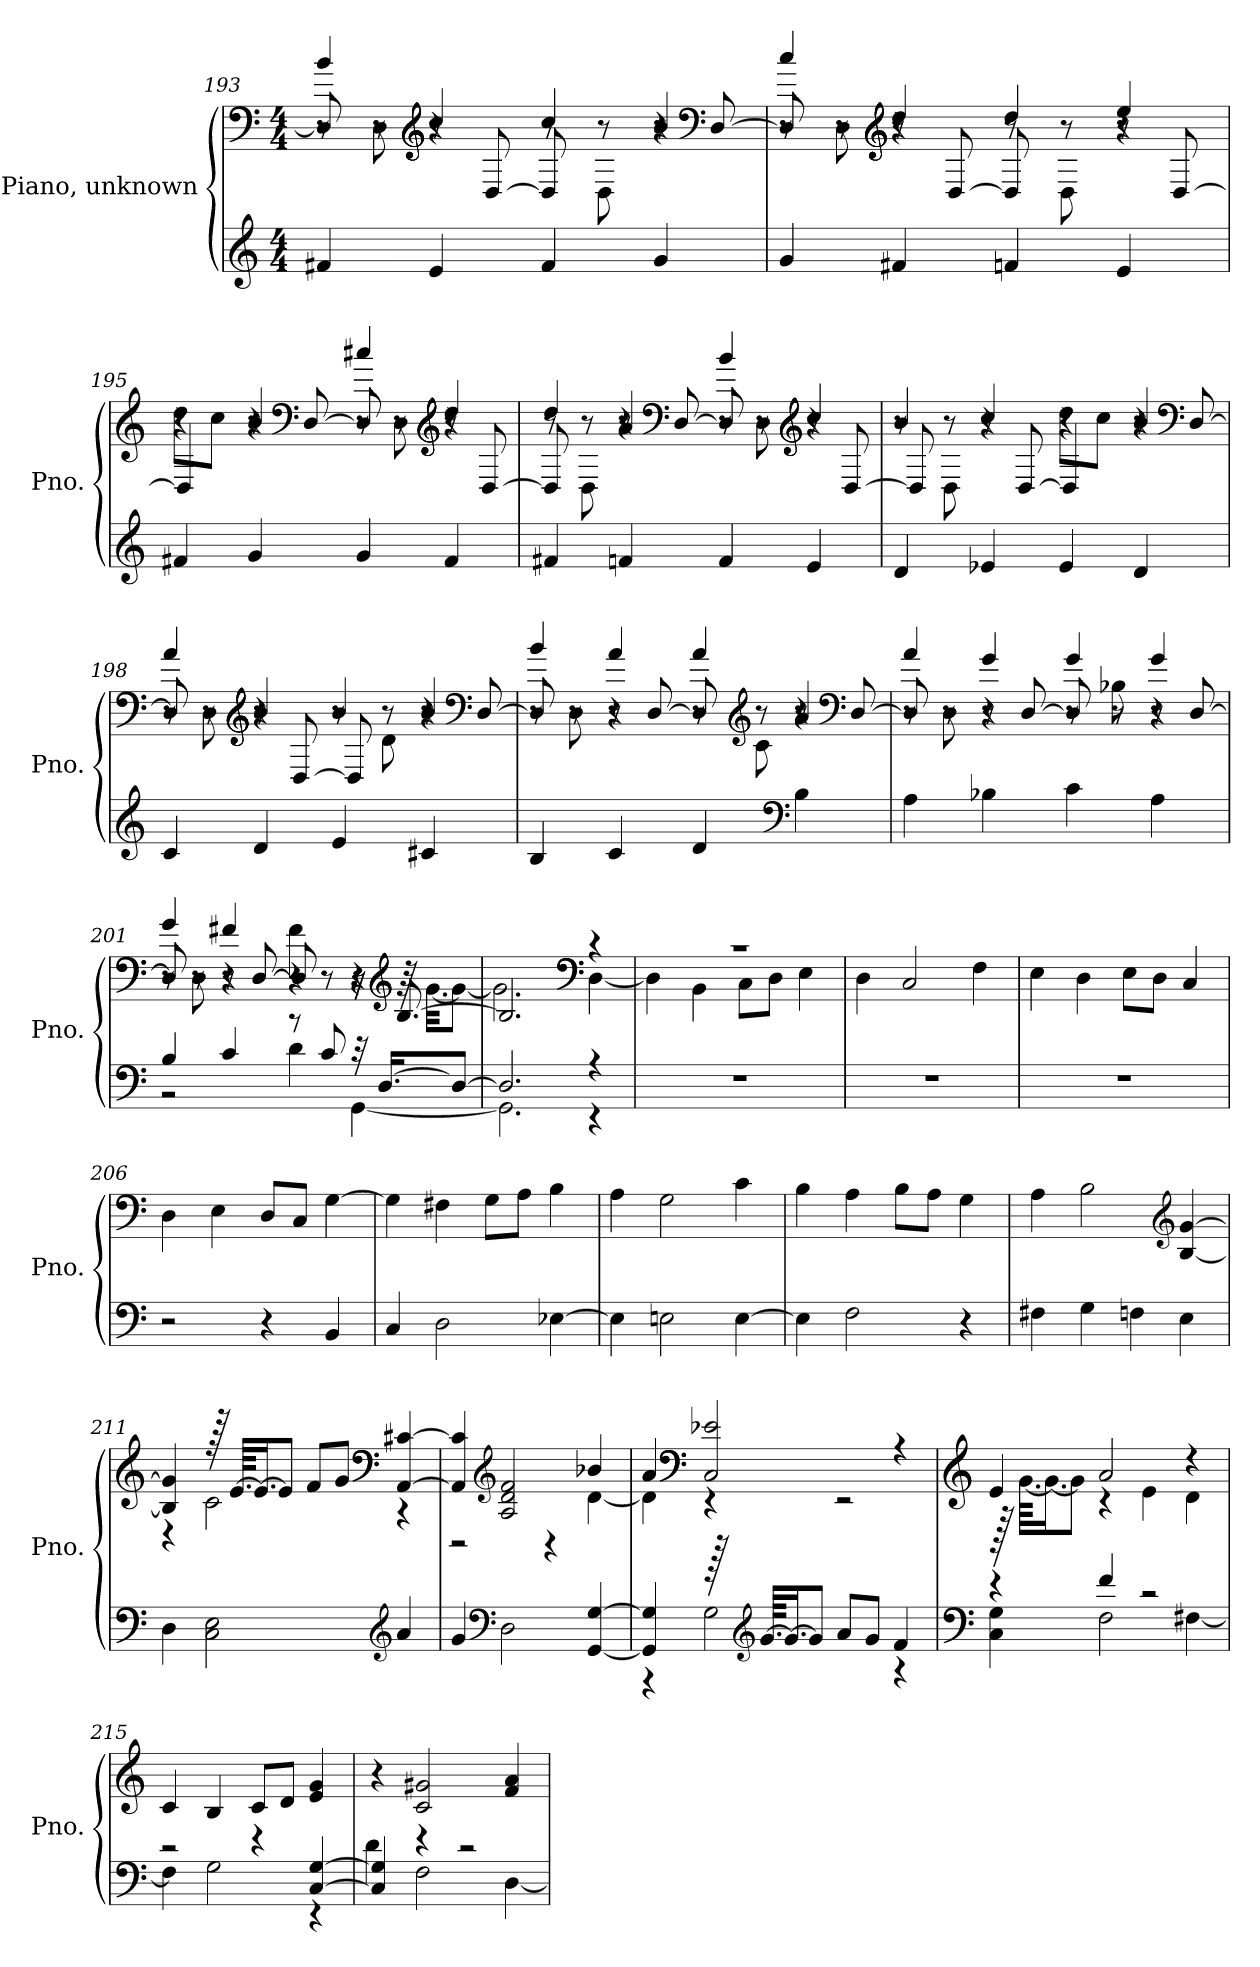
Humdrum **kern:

**kern	**kern
*part1	*part1
*staff2	*staff1
*I"Piano, unknown	*
*I'Pno.	*
*clefG2	*clefF4
*k[]	*k[]
*M4/4	*M4/4
=193	=193
*	*^
*	*	*^
4f#X/	4b/	8r	8D/]
.	.	8D\	8r
*	*clefG2	*	*
4e/	4cc/	4r	8r
.	.	.	[8D/
4f#/	4cc/	8r	8D/]
.	.	8D\	8r
4g/	4b/	4r	8r
*	*clefF4	*	*
.	.	.	[8D/
=194	=194	=194	=194
4g/	4cc/	8r	8D/]
.	.	8D\	8r
*	*clefG2	*	*
4f#X/	4dd/	4r	8r
.	.	.	[8D/
4fn/	4dd/	8r	8D/]
.	.	8D\	8r
4e/	4ee/	4r	8r
.	.	.	[8D/
!!LO:LB:g=z	!!	!!
=195	=195	=195	=195
4f#X/	4r	8dd\L	4D/]
.	.	8cc\J	.
4g/	4b/	4r	8r
*	*clefF4	*	*
.	.	.	[8D/
4g/	4cc#X/	8r	8D/]
.	.	8D\	8r
*	*clefG2	*	*
4f#/	4dd/	4r	8r
.	.	.	[8D/
=196	=196	=196	=196
4f#X/	4dd/	8r	8D/]
.	.	8D\	8r
4fn/	4a/	4r	8r
*	*clefF4	*	*
.	.	.	[8D/
4f/	4b/	8r	8D/]
.	.	8D\	8r
*	*clefG2	*	*
4e/	4cc/	4r	8r
.	.	.	[8D/
=197	=197	=197	=197
4d/	4b/	8r	8D/]
.	.	8D\	8r
4e-X/	4cc/	4r	8r
.	.	.	[8D/
4e-/	4r	8dd\L	4D/]
.	.	8cc\J	.
4d/	4b/	4r	8r
*	*clefF4	*	*
.	.	.	[8D/
!!LO:LB:g=z	!!	!!
=198	=198	=198	=198
4c/	4a/	8r	8D/]
.	.	8D\	8r
*	*clefG2	*	*
4d/	4b/	4r	8r
.	.	.	[8D/
4e/	4b/	8r	8D/]
.	.	8d\	8r
4c#X/	4b/	4r	8r
*	*clefF4	*	*
.	.	.	[8D/
=199	=199	=199	=199
4B/	4b/	8r	8D/]
.	.	8D\	8r
4c/	4a/	4r	8r
.	.	.	[8D/
4d/	4a/	8r	8D/]
*	*clefG2	*	*
.	.	8c\	8r
*clefF4	*	*	*
4B\	4a/	4r	8r
*	*clefF4	*	*
.	.	.	[8D/
=200	=200	=200	=200
4A\	4a/	8r	8D/]
.	.	8D\	8r
4B-X\	4g/	4r	8r
.	.	.	[8D/
4c\	4g/	8r	8D/]
.	.	8B-X\	8r
4A\	4g/	4r	8r
.	.	.	[8D/
!!LO:LB:g=z	!!	!!
=201	=201	=201	=201
*^	*	*	*
4B/	2r	4g/	8r	8D/]
.	.	.	8D\	8r
4c/	.	4f#X/	4r	8r
.	.	.	.	[8D/
8r	4d\	4r	4f#\	8D/]
8c/	.	.	.	8r
32r	[4GG\	16r	16r	4r
[16.D/KL	.	.	.	.
*	*	*clefG2	*	*
.	.	[8.B/	64r	.
.	.	.	[32.g\KKL	.
8D/J_	.	.	8g\J_	.
*	*	*	*v	*v
=202	=202	=202	=202
2.D/]	2.GG\]	2.B/]	2.g\]
*	*	*clefF4	*
4r	4r	4r	[4D\
*v	*v	*	*
=203	=203	=203
1r	1r	4D\]
.	.	4BB\
.	.	8C\L
.	.	8D\J
.	.	4E\
*	*v	*v
=204	=204
1r	4D\
.	2C/
.	4F\
=205	=205
1r	4E\
.	4D\
.	8E\L
.	8D\J
.	4C/
=206	=206
2r	4D\
.	4E\
4r	8D/L
.	8C/J
4BB/	[4G\
!!LO:LB:g=z
=207	=207
4C/	4G\]
2D\	4F#X\
.	8G\L
.	8A\J
[4E-X\	4B\
=208	=208
4E-\]	4A\
2En\	2G\
[4E\	4c\
=209	=209
4E\]	4B\
2F\	4A\
.	8B\L
.	8A\J
4r	4G\
=210	=210
4F#X\	4A\
4G\	2B\
4Fn\	.
*	*clefG2
4E\	[4B/ [4g/
=211	=211
*	*^
4D\	4B/] 4g/]	4r
2C\ 2E\	128r	2c\
.	[64.e/KKLL	.
.	16.e/J_	.
.	8e/J]	.
.	8f/L	.
.	8g/J	.
*clefG2	*clefF4	*
4a/	[4AA/ [4c#X/	4r
=212	=212	=212
4g/	4AA/] 4c#/]	2r
*clefF4	*clefG2	*
2D\	2A/ 2d/ 2f/	.
.	.	4r
[4GG/ [4G/	4b-X/	[4d\
!!LO:PB:g=z	!!
=213	=213	=213
*^	*	*
4GG/] 4G/]	4r	4a/	4d\]
*	*	*clefF4	*
128r	2G\	2C/ 2e-X/	4r
*clefG2	*	*	*
[64.g/KKLL	.	.	.
16.g/J_	.	.	.
8g/J]	.	.	.
8a/L	.	.	2r
8g/J	.	.	.
4f/	4r	4r	.
=214	=214	=214	=214
*clefF4	*	*clefG2	*
4r	4C\ 4G\	4e/	128r
.	.	.	[64.g\KKLL
.	.	.	16.g\J_
.	.	.	8g\J]
4f/	2F\	2a/	4r
2r	.	.	4e\
.	[4F#X\	4r	4d\
*	*	*v	*v
=215	=215	=215
2r	4F#\]	4c/
.	2G\	4B/
4r	.	8c/L
.	.	8d/J
[4C/ [4G/	4r	4e/ 4g/
=216	=216	=216
4C/] 4G/]	4d\	4r
4r	2F\	2c/ 2g#X/
2r	.	.
.	[4D\	4f/ 4a/
*v	*v	*
=	=
*-	*-
